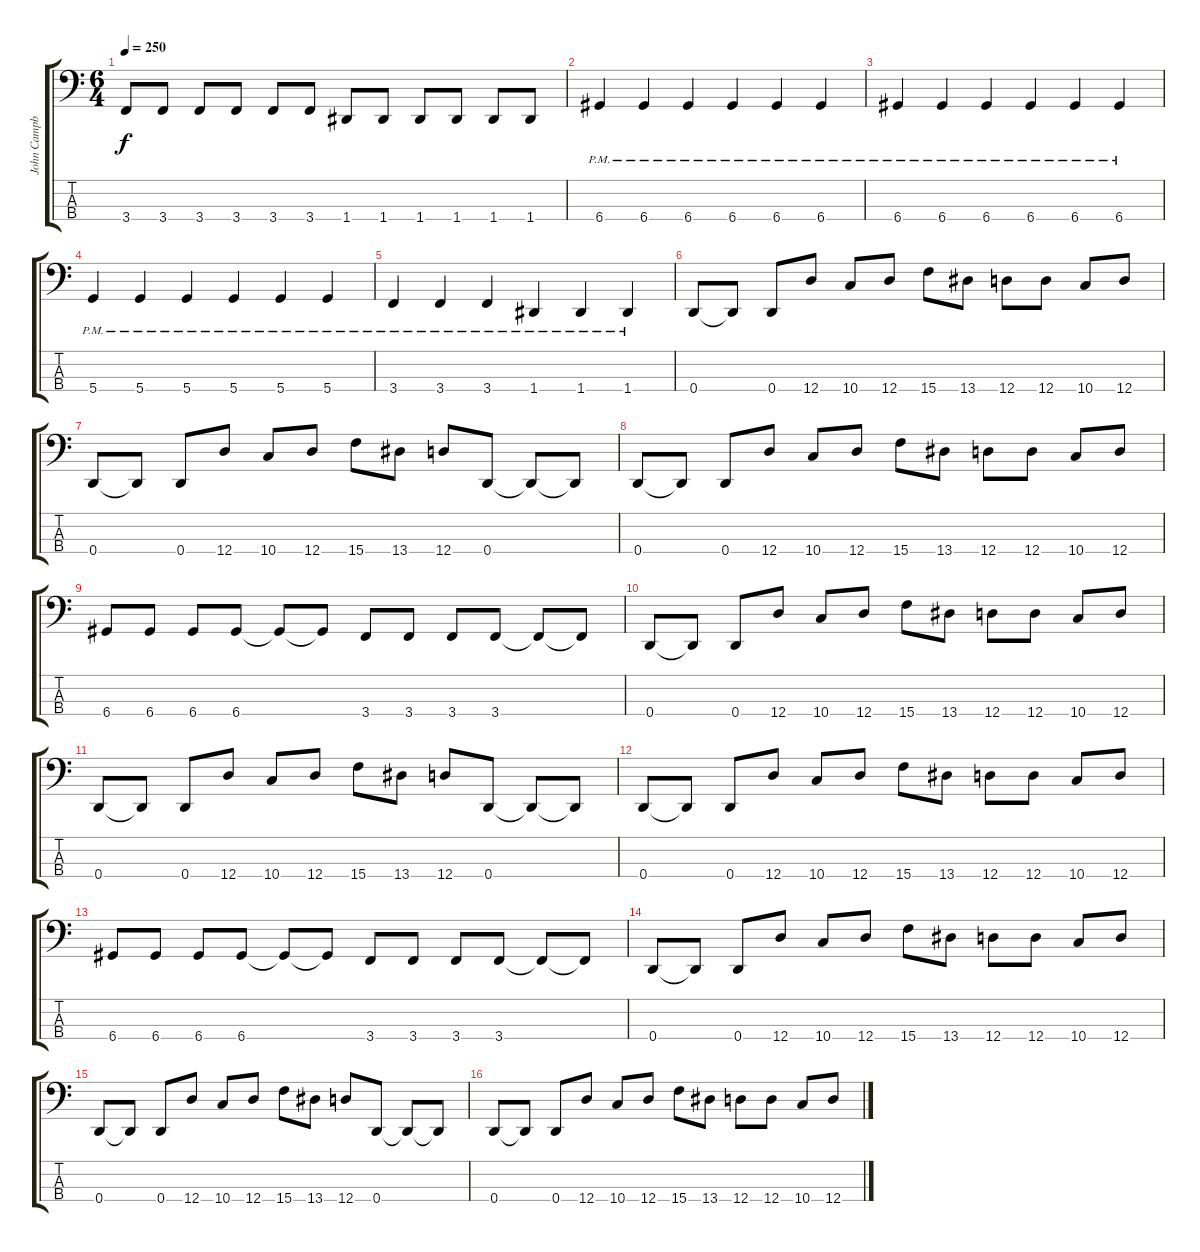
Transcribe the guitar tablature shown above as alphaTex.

\track ("John Campbell" "John Campb") {instrument electricbassfinger}
\staff {score tabs}
\tuning (G2 D2 A1 D1) {hide}
\ts (6 4)
\tempo 250
\clef f4
\ks c
3.4.8{dy f} 3.4.8 3.4.8 3.4.8 3.4.8 3.4.8 1.4.8 1.4.8 1.4.8 1.4.8 1.4.8 1.4.8 |
6.4{pm}.4 6.4{pm}.4 6.4{pm}.4 6.4{pm}.4 6.4{pm}.4 6.4{pm}.4 |
6.4{pm}.4 6.4{pm}.4 6.4{pm}.4 6.4{pm}.4 6.4{pm}.4 6.4{pm}.4 |
5.4{pm}.4 5.4{pm}.4 5.4{pm}.4 5.4{pm}.4 5.4{pm}.4 5.4{pm}.4 |
3.4{pm}.4 3.4{pm}.4 3.4{pm}.4 1.4{pm}.4 1.4{pm}.4 1.4{pm}.4 |
0.4.8 0.4{t}.8 0.4.8 12.4.8 10.4.8 12.4.8 15.4.8 13.4.8 12.4.8 12.4.8 10.4.8 12.4.8 |
0.4.8 0.4{t}.8 0.4.8 12.4.8 10.4.8 12.4.8 15.4.8 13.4.8 12.4.8 0.4.8 0.4{t}.8 0.4{t}.8 |
0.4.8 0.4{t}.8 0.4.8 12.4.8 10.4.8 12.4.8 15.4.8 13.4.8 12.4.8 12.4.8 10.4.8 12.4.8 |
6.4.8 6.4.8 6.4.8 6.4.8 6.4{t}.8 6.4{t}.8 3.4.8 3.4.8 3.4.8 3.4.8 3.4{t}.8 3.4{t}.8 |
0.4.8 0.4{t}.8 0.4.8 12.4.8 10.4.8 12.4.8 15.4.8 13.4.8 12.4.8 12.4.8 10.4.8 12.4.8 |
0.4.8 0.4{t}.8 0.4.8 12.4.8 10.4.8 12.4.8 15.4.8 13.4.8 12.4.8 0.4.8 0.4{t}.8 0.4{t}.8 |
0.4.8 0.4{t}.8 0.4.8 12.4.8 10.4.8 12.4.8 15.4.8 13.4.8 12.4.8 12.4.8 10.4.8 12.4.8 |
6.4.8 6.4.8 6.4.8 6.4.8 6.4{t}.8 6.4{t}.8 3.4.8 3.4.8 3.4.8 3.4.8 3.4{t}.8 3.4{t}.8 |
0.4.8 0.4{t}.8 0.4.8 12.4.8 10.4.8 12.4.8 15.4.8 13.4.8 12.4.8 12.4.8 10.4.8 12.4.8 |
0.4.8 0.4{t}.8 0.4.8 12.4.8 10.4.8 12.4.8 15.4.8 13.4.8 12.4.8 0.4.8 0.4{t}.8 0.4{t}.8 |
0.4.8 0.4{t}.8 0.4.8 12.4.8 10.4.8 12.4.8 15.4.8 13.4.8 12.4.8 12.4.8 10.4.8 12.4.8
